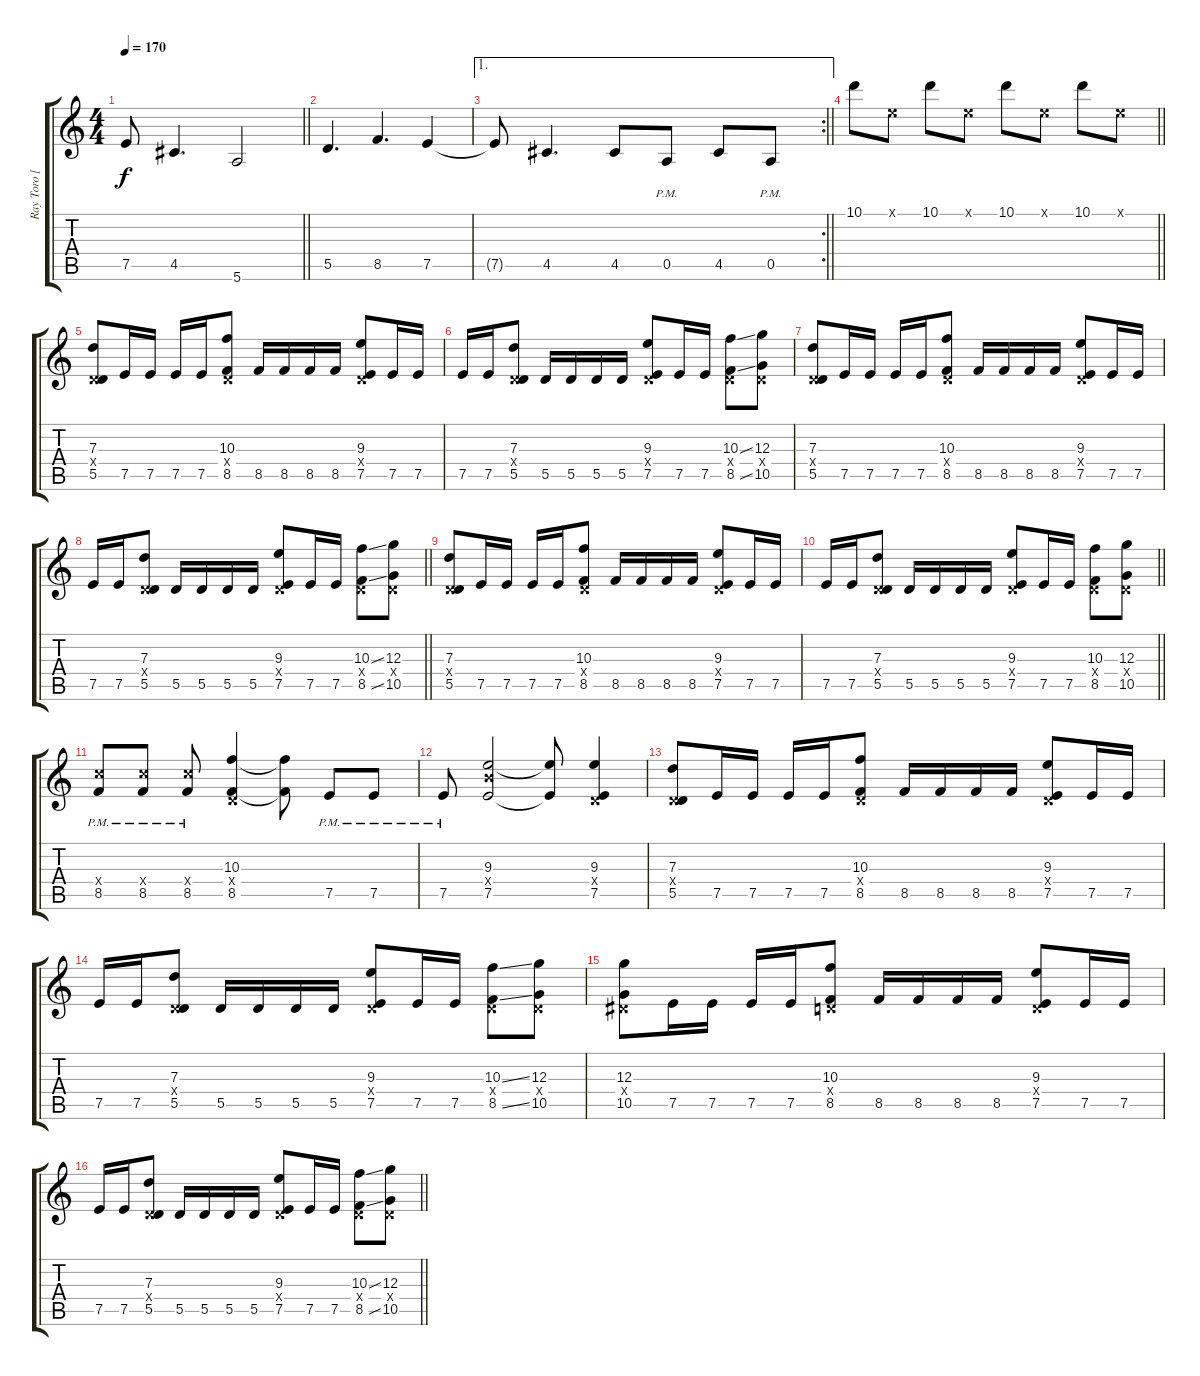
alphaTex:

\track ("Ray Toro [Lead Guitar]" "Ray Toro [") {instrument overdrivenguitar}
\staff {score tabs}
\tuning (E4 B3 G3 D3 A2 E2) {hide}
\ts (4 4)
\tempo 170
\clef g2
\barLineRight lightlight
\ks c
7.5{t}.8{dy f} 4.5.4{d} 5.6.2 |
5.5.4{d} 8.5.4{d} 7.5.4 |
\ae 1
\rc 2
\barLineRight lightlight
7.5{t}.8 4.5.4{d} 4.5.8 0.5{pm}.8 4.5.8 0.5{pm}.8 |
\barLineRight lightlight
10.1.8 0.1{x}.8 10.1.8 0.1{x}.8 10.1.8 0.1{x}.8 10.1.8 0.1{x}.8 |
(7.3 0.4{x} 5.5).8{volume 13} 7.5.16 7.5.16 7.5.16 7.5.16 (10.3 0.4{x} 8.5).8 8.5.16 8.5.16 8.5.16 8.5.16 (9.3 0.4{x} 7.5).8 7.5.16 7.5.16 |
7.5.16 7.5.16 (7.3 0.4{x} 5.5).8 5.5.16 5.5.16 5.5.16 5.5.16 (9.3 0.4{x} 7.5).8 7.5.16 7.5.16 (10.3{ss} 0.4{x} 8.5{ss}).8 (12.3 0.4{x} 10.5).8 |
(7.3 0.4{x} 5.5).8 7.5.16 7.5.16 7.5.16 7.5.16 (10.3 0.4{x} 8.5).8 8.5.16 8.5.16 8.5.16 8.5.16 (9.3 0.4{x} 7.5).8 7.5.16 7.5.16 |
\barLineRight lightlight
7.5.16 7.5.16 (7.3 0.4{x} 5.5).8 5.5.16 5.5.16 5.5.16 5.5.16 (9.3 0.4{x} 7.5).8 7.5.16 7.5.16 (10.3{ss} 0.4{x} 8.5{ss}).8 (12.3 0.4{x} 10.5).8 |
(7.3 0.4{x} 5.5).8 7.5.16 7.5.16 7.5.16 7.5.16 (10.3 0.4{x} 8.5).8 8.5.16 8.5.16 8.5.16 8.5.16 (9.3 0.4{x} 7.5).8 7.5.16 7.5.16 |
\barLineRight lightlight
7.5.16 7.5.16 (7.3 0.4{x} 5.5).8 5.5.16 5.5.16 5.5.16 5.5.16 (9.3 0.4{x} 7.5).8 7.5.16 7.5.16 (10.3 0.4{x} 8.5).8 (12.3 0.4{x} 10.5).8 |
(10.4{pm x} 8.5{pm}).8{volume 16} (10.4{pm x} 8.5{pm}).8 (10.4{pm x} 8.5{pm}).8 (10.3 0.4{x} 8.5).4 (10.3{t} 8.5{t}).8 7.5{pm}.8 7.5{pm}.8 |
7.5{pm}.8 (9.3 9.4{x} 7.5).2 (9.3{t} 7.5{t}).8 (9.3 0.4{x} 7.5).4 |
(7.3 0.4{x} 5.5).8{volume 13} 7.5.16 7.5.16 7.5.16 7.5.16 (10.3 0.4{x} 8.5).8 8.5.16 8.5.16 8.5.16 8.5.16 (9.3 0.4{x} 7.5).8 7.5.16 7.5.16 |
7.5.16 7.5.16 (7.3 0.4{x} 5.5).8 5.5.16 5.5.16 5.5.16 5.5.16 (9.3 0.4{x} 7.5).8 7.5.16 7.5.16 (10.3{ss} 0.4{x} 8.5{ss}).8 (12.3 0.4{x} 10.5).8 |
(12.3 1.4{x} 10.5).8 7.5.16 7.5.16 7.5.16 7.5.16 (10.3 0.4{x} 8.5).8 8.5.16 8.5.16 8.5.16 8.5.16 (9.3 0.4{x} 7.5).8 7.5.16 7.5.16 |
\barLineRight lightlight
7.5.16 7.5.16 (7.3 0.4{x} 5.5).8 5.5.16 5.5.16 5.5.16 5.5.16 (9.3 0.4{x} 7.5).8 7.5.16 7.5.16 (10.3{ss} 0.4{x} 8.5{ss}).8 (12.3 0.4{x} 10.5).8
